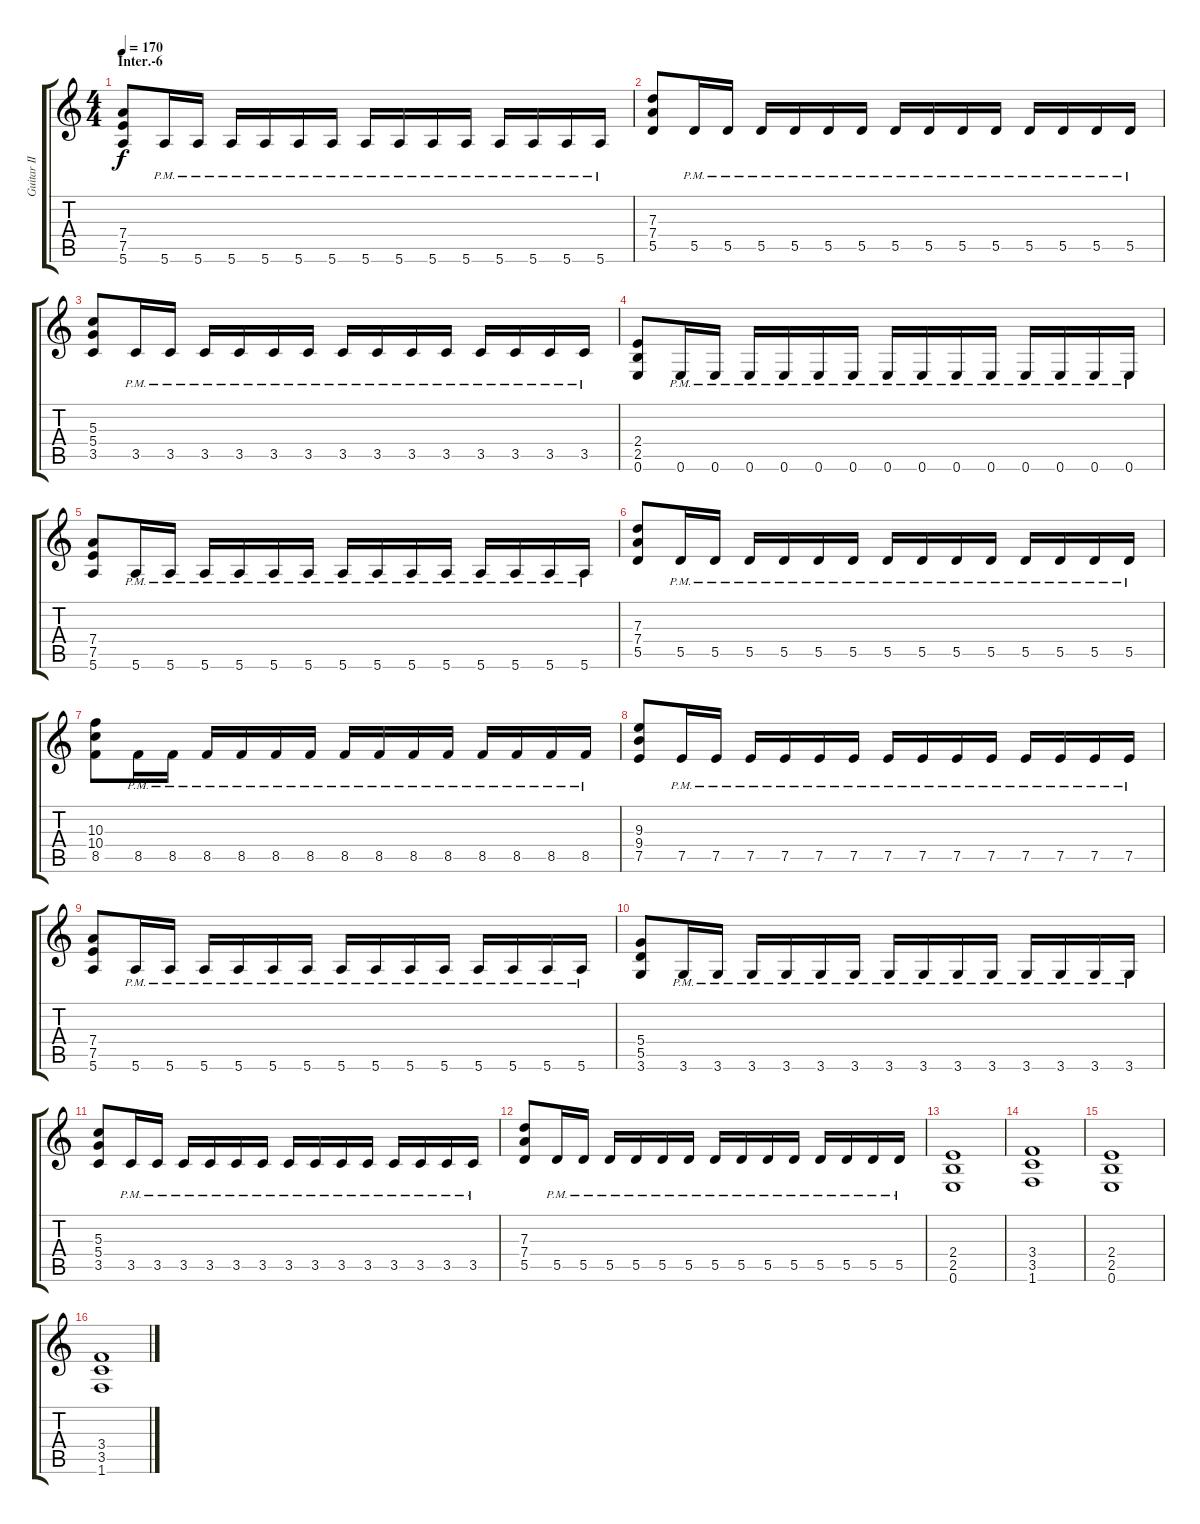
\track ("Guitar II (Kawaguchi Norimi/\"Christina\")" "Guitar II ") {instrument overdrivenguitar}
\staff {score tabs}
\tuning (E4 B3 G3 D3 A2 E2) {hide}
\ts (4 4)
\section ("" "Inter.-6")
\tempo 170
\clef g2
\ks c
(7.4 7.5 5.6).8{dy f} 5.6{pm}.16 5.6{pm}.16 5.6{pm}.16 5.6{pm}.16 5.6{pm}.16 5.6{pm}.16 5.6{pm}.16 5.6{pm}.16 5.6{pm}.16 5.6{pm}.16 5.6{pm}.16 5.6{pm}.16 5.6{pm}.16 5.6{pm}.16 |
(7.3 7.4 5.5).8 5.5{pm}.16 5.5{pm}.16 5.5{pm}.16 5.5{pm}.16 5.5{pm}.16 5.5{pm}.16 5.5{pm}.16 5.5{pm}.16 5.5{pm}.16 5.5{pm}.16 5.5{pm}.16 5.5{pm}.16 5.5{pm}.16 5.5{pm}.16 |
(5.3 5.4 3.5).8 3.5{pm}.16 3.5{pm}.16 3.5{pm}.16 3.5{pm}.16 3.5{pm}.16 3.5{pm}.16 3.5{pm}.16 3.5{pm}.16 3.5{pm}.16 3.5{pm}.16 3.5{pm}.16 3.5{pm}.16 3.5{pm}.16 3.5{pm}.16 |
(2.4 2.5 0.6).8 0.6{pm}.16 0.6{pm}.16 0.6{pm}.16 0.6{pm}.16 0.6{pm}.16 0.6{pm}.16 0.6{pm}.16 0.6{pm}.16 0.6{pm}.16 0.6{pm}.16 0.6{pm}.16 0.6{pm}.16 0.6{pm}.16 0.6{pm}.16 |
(7.4 7.5 5.6).8 5.6{pm}.16 5.6{pm}.16 5.6{pm}.16 5.6{pm}.16 5.6{pm}.16 5.6{pm}.16 5.6{pm}.16 5.6{pm}.16 5.6{pm}.16 5.6{pm}.16 5.6{pm}.16 5.6{pm}.16 5.6{pm}.16 5.6{pm}.16 |
(7.3 7.4 5.5).8 5.5{pm}.16 5.5{pm}.16 5.5{pm}.16 5.5{pm}.16 5.5{pm}.16 5.5{pm}.16 5.5{pm}.16 5.5{pm}.16 5.5{pm}.16 5.5{pm}.16 5.5{pm}.16 5.5{pm}.16 5.5{pm}.16 5.5{pm}.16 |
(10.3 10.4 8.5).8 8.5{pm}.16 8.5{pm}.16 8.5{pm}.16 8.5{pm}.16 8.5{pm}.16 8.5{pm}.16 8.5{pm}.16 8.5{pm}.16 8.5{pm}.16 8.5{pm}.16 8.5{pm}.16 8.5{pm}.16 8.5{pm}.16 8.5{pm}.16 |
(9.3 9.4 7.5).8 7.5{pm}.16 7.5{pm}.16 7.5{pm}.16 7.5{pm}.16 7.5{pm}.16 7.5{pm}.16 7.5{pm}.16 7.5{pm}.16 7.5{pm}.16 7.5{pm}.16 7.5{pm}.16 7.5{pm}.16 7.5{pm}.16 7.5{pm}.16 |
(7.4 7.5 5.6).8 5.6{pm}.16 5.6{pm}.16 5.6{pm}.16 5.6{pm}.16 5.6{pm}.16 5.6{pm}.16 5.6{pm}.16 5.6{pm}.16 5.6{pm}.16 5.6{pm}.16 5.6{pm}.16 5.6{pm}.16 5.6{pm}.16 5.6{pm}.16 |
(5.4 5.5 3.6).8 3.6{pm}.16 3.6{pm}.16 3.6{pm}.16 3.6{pm}.16 3.6{pm}.16 3.6{pm}.16 3.6{pm}.16 3.6{pm}.16 3.6{pm}.16 3.6{pm}.16 3.6{pm}.16 3.6{pm}.16 3.6{pm}.16 3.6{pm}.16 |
(5.3 5.4 3.5).8 3.5{pm}.16 3.5{pm}.16 3.5{pm}.16 3.5{pm}.16 3.5{pm}.16 3.5{pm}.16 3.5{pm}.16 3.5{pm}.16 3.5{pm}.16 3.5{pm}.16 3.5{pm}.16 3.5{pm}.16 3.5{pm}.16 3.5{pm}.16 |
(7.3 7.4 5.5).8 5.5{pm}.16 5.5{pm}.16 5.5{pm}.16 5.5{pm}.16 5.5{pm}.16 5.5{pm}.16 5.5{pm}.16 5.5{pm}.16 5.5{pm}.16 5.5{pm}.16 5.5{pm}.16 5.5{pm}.16 5.5{pm}.16 5.5{pm}.16 |
(2.4 2.5 0.6).1 |
(3.4 3.5 1.6).1 |
(2.4 2.5 0.6).1 |
(3.4 3.5 1.6).1
